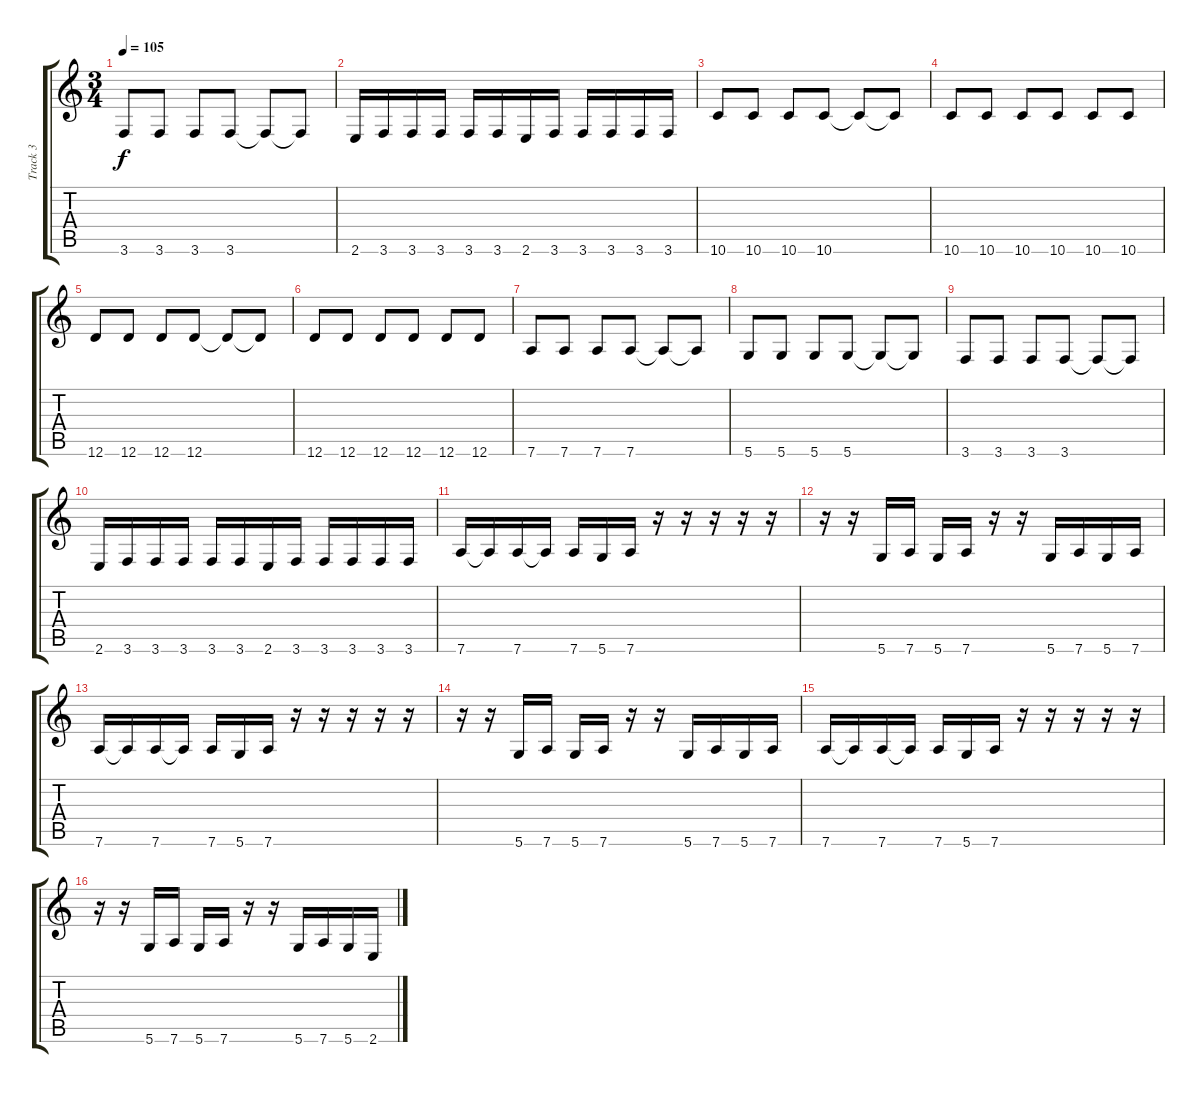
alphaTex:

\track ("Track 3" "Track 3") {instrument electricbassfinger}
\staff {score tabs}
\tuning (E4 B3 G3 D3 A2 D2) {hide}
\ts (3 4)
\tempo 105
\clef g2
\ks c
3.6.8{dy f} 3.6.8 3.6.8 3.6.8 3.6{t}.8 3.6{t}.8 |
2.6.16 3.6.16 3.6.16 3.6.16 3.6.16 3.6.16 2.6.16 3.6.16 3.6.16 3.6.16 3.6.16 3.6.16 |
10.6.8 10.6.8 10.6.8 10.6.8 10.6{t}.8 10.6{t}.8 |
10.6.8 10.6.8 10.6.8 10.6.8 10.6.8 10.6.8 |
12.6.8 12.6.8 12.6.8 12.6.8 12.6{t}.8 12.6{t}.8 |
12.6.8 12.6.8 12.6.8 12.6.8 12.6.8 12.6.8 |
7.6.8 7.6.8 7.6.8 7.6.8 7.6{t}.8 7.6{t}.8 |
5.6.8 5.6.8 5.6.8 5.6.8 5.6{t}.8 5.6{t}.8 |
3.6.8 3.6.8 3.6.8 3.6.8 3.6{t}.8 3.6{t}.8 |
2.6.16 3.6.16 3.6.16 3.6.16 3.6.16 3.6.16 2.6.16 3.6.16 3.6.16 3.6.16 3.6.16 3.6.16 |
7.6.16 7.6{t}.16 7.6.16 7.6{t}.16 7.6.16 5.6.16 7.6.16 r.16 r.16 r.16 r.16 r.16 |
r.16 r.16 5.6.16 7.6.16 5.6.16 7.6.16 r.16 r.16 5.6.16 7.6.16 5.6.16 7.6.16 |
7.6.16 7.6{t}.16 7.6.16 7.6{t}.16 7.6.16 5.6.16 7.6.16 r.16 r.16 r.16 r.16 r.16 |
r.16 r.16 5.6.16 7.6.16 5.6.16 7.6.16 r.16 r.16 5.6.16 7.6.16 5.6.16 7.6.16 |
7.6.16 7.6{t}.16 7.6.16 7.6{t}.16 7.6.16 5.6.16 7.6.16 r.16 r.16 r.16 r.16 r.16 |
r.16 r.16 5.6.16 7.6.16 5.6.16 7.6.16 r.16 r.16 5.6.16 7.6.16 5.6.16 2.6.16
